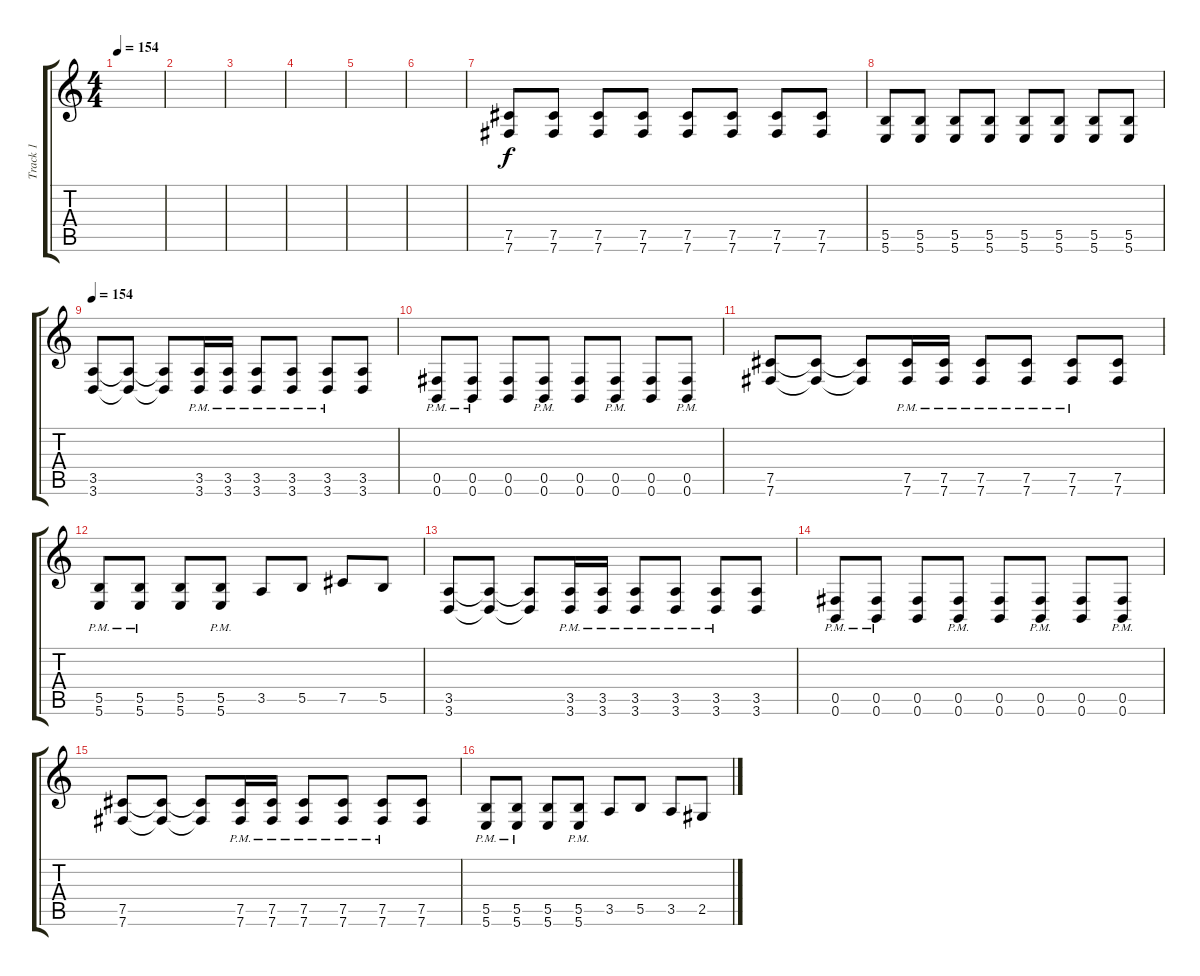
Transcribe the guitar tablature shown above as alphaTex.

\track ("Track 1" "Track 1") {instrument distortionguitar}
\staff {score tabs}
\tuning (Db4 Ab3 E3 B2 Gb2 B1) {hide}
\ts (4 4)
\tempo 154
\clef g2
\ks c
|
|
|
|
|
|
(7.5 7.6).8{volume 15 balance 0 instrument distortionguitar} (7.5 7.6).8 (7.5 7.6).8 (7.5 7.6).8 (7.5 7.6).8 (7.5 7.6).8 (7.5 7.6).8 (7.5 7.6).8 |
(5.5 5.6).8 (5.5 5.6).8 (5.5 5.6).8 (5.5 5.6).8 (5.5 5.6).8 (5.5 5.6).8 (5.5 5.6).8 (5.5 5.6).8 |
\tempo 154
(3.5 3.6).8 (3.5{t} 3.6{t}).8 (3.5{t} 3.6{t}).8 (3.5{pm} 3.6{pm}).16 (3.5{pm} 3.6{pm}).16 (3.5{pm} 3.6{pm}).8 (3.5{pm} 3.6{pm}).8 (3.5{pm} 3.6{pm}).8 (3.5 3.6).8 |
(0.5{pm} 0.6{pm}).8 (0.5{pm} 0.6{pm}).8 (0.5 0.6).8 (0.5{pm} 0.6{pm}).8 (0.5 0.6).8 (0.5{pm} 0.6{pm}).8 (0.5 0.6).8 (0.5{pm} 0.6{pm}).8 |
(7.5 7.6).8 (7.5{t} 7.6{t}).8 (7.5{t} 7.6{t}).8 (7.5{pm} 7.6{pm}).16 (7.5{pm} 7.6{pm}).16 (7.5{pm} 7.6{pm}).8 (7.5{pm} 7.6{pm}).8 (7.5{pm} 7.6{pm}).8 (7.5 7.6).8 |
(5.5{pm} 5.6{pm}).8 (5.5{pm} 5.6{pm}).8 (5.5 5.6).8 (5.5{pm} 5.6{pm}).8 3.5.8 5.5.8 7.5.8 5.5.8 |
(3.5 3.6).8 (3.5{t} 3.6{t}).8 (3.5{t} 3.6{t}).8 (3.5{pm} 3.6{pm}).16 (3.5{pm} 3.6{pm}).16 (3.5{pm} 3.6{pm}).8 (3.5{pm} 3.6{pm}).8 (3.5{pm} 3.6{pm}).8 (3.5 3.6).8 |
(0.5{pm} 0.6{pm}).8 (0.5{pm} 0.6{pm}).8 (0.5 0.6).8 (0.5{pm} 0.6{pm}).8 (0.5 0.6).8 (0.5{pm} 0.6{pm}).8 (0.5 0.6).8 (0.5{pm} 0.6{pm}).8 |
(7.5 7.6).8 (7.5{t} 7.6{t}).8 (7.5{t} 7.6{t}).8 (7.5{pm} 7.6{pm}).16 (7.5{pm} 7.6{pm}).16 (7.5{pm} 7.6{pm}).8 (7.5{pm} 7.6{pm}).8 (7.5{pm} 7.6{pm}).8 (7.5 7.6).8 |
(5.5{pm} 5.6{pm}).8 (5.5{pm} 5.6{pm}).8 (5.5 5.6).8 (5.5{pm} 5.6{pm}).8 3.5.8 5.5.8 3.5.8 2.5.8
